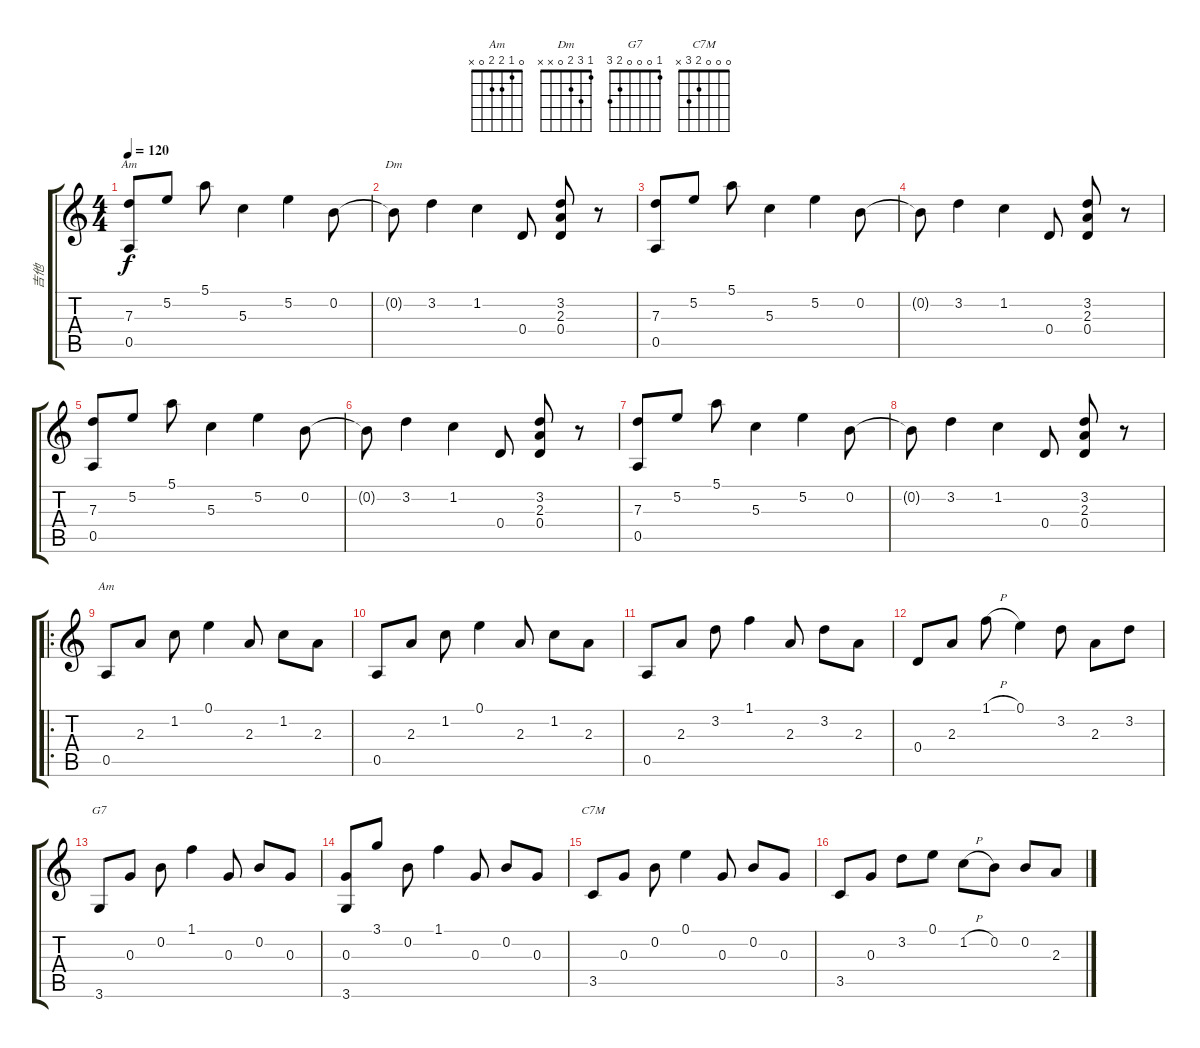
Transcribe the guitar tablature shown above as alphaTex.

\track ("吉他" "吉他") {instrument acousticguitarsteel}
\staff {score tabs}
\tuning (E4 B3 G3 D3 A2 E2) {hide}
\chord ("Am" 5 5 5 7 7 5) {firstfret 5}
\chord ("Dm" 1 3 2 0 x x)
\chord ("Am" 0 1 2 2 0 x)
\chord ("G7" 1 0 0 0 2 3)
\chord ("C7M" 0 0 0 2 3 x)
\ts (4 4)
\tempo 120
\clef g2
\ks c
(7.3 0.5).8{ch "Am" dy f instrument acousticguitarsteel} 5.2.8 5.1.8 5.3.4 5.2.4 0.2.8 |
0.2{t}.8{ch "Dm"} 3.2.4 1.2.4 0.4.8 (3.2 2.3 0.4).8 r.8 |
(7.3 0.5).8 5.2.8 5.1.8 5.3.4 5.2.4 0.2.8 |
0.2{t}.8 3.2.4 1.2.4 0.4.8 (3.2 2.3 0.4).8 r.8 |
(7.3 0.5).8 5.2.8 5.1.8 5.3.4 5.2.4 0.2.8 |
0.2{t}.8 3.2.4 1.2.4 0.4.8 (3.2 2.3 0.4).8 r.8 |
(7.3 0.5).8 5.2.8 5.1.8 5.3.4 5.2.4 0.2.8 |
0.2{t}.8 3.2.4 1.2.4 0.4.8 (3.2 2.3 0.4).8 r.8 |
\ro
0.5.8{ch "Am"} 2.3.8 1.2.8 0.1.4 2.3.8 1.2.8 2.3.8 |
0.5.8 2.3.8 1.2.8 0.1.4 2.3.8 1.2.8 2.3.8 |
0.5.8 2.3.8 3.2.8 1.1.4 2.3.8 3.2.8 2.3.8 |
0.4.8 2.3.8 1.1{h}.8 0.1.4 3.2.8 2.3.8 3.2.8 |
3.6.8{ch "G7"} 0.3.8 0.2.8 1.1.4 0.3.8 0.2.8 0.3.8 |
(0.3 3.6).8 3.1.8 0.2.8 1.1.4 0.3.8 0.2.8 0.3.8 |
3.5.8{ch "C7M"} 0.3.8 0.2.8 0.1.4 0.3.8 0.2.8 0.3.8 |
3.5.8 0.3.8 3.2.8 0.1.8 1.2{h}.8 0.2.8 0.2.8 2.3.8
